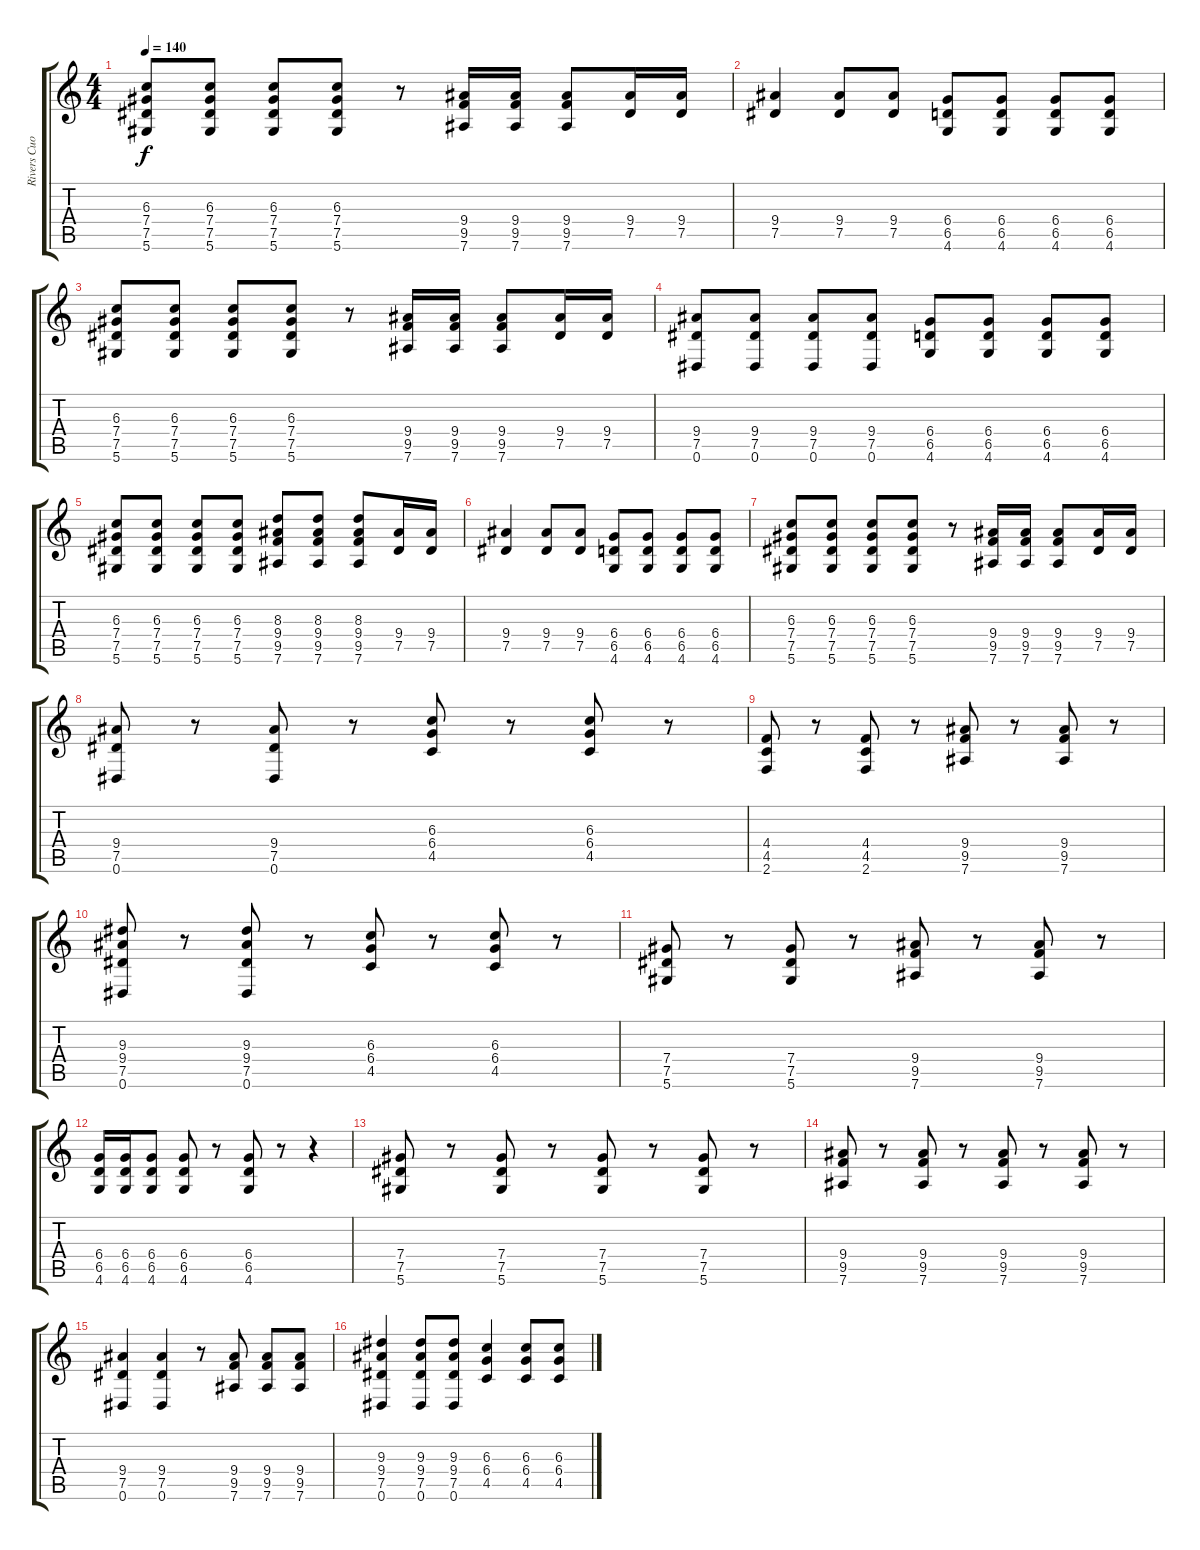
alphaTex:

\track ("Rivers Cuomo" "Rivers Cuo") {instrument distortionguitar}
\staff {score tabs}
\tuning (Eb4 Bb3 Gb3 Db3 Ab2 Eb2) {hide}
\ts (4 4)
\tempo 140
\clef g2
\ks c
(6.3 7.4 7.5 5.6).8{dy f} (6.3 7.4 7.5 5.6).8 (6.3 7.4 7.5 5.6).8 (6.3 7.4 7.5 5.6).8 r.8 (9.4 9.5 7.6).16 (9.4 9.5 7.6).16 (9.4 9.5 7.6).8 (9.4 7.5).16 (9.4 7.5).16 |
(9.4 7.5).4 (9.4 7.5).8 (9.4 7.5).8 (6.4 6.5 4.6).8 (6.4 6.5 4.6).8 (6.4 6.5 4.6).8 (6.4 6.5 4.6).8 |
(6.3 7.4 7.5 5.6).8 (6.3 7.4 7.5 5.6).8 (6.3 7.4 7.5 5.6).8 (6.3 7.4 7.5 5.6).8 r.8 (9.4 9.5 7.6).16 (9.4 9.5 7.6).16 (9.4 9.5 7.6).8 (9.4 7.5).16 (9.4 7.5).16 |
(9.4 7.5 0.6).8 (9.4 7.5 0.6).8 (9.4 7.5 0.6).8 (9.4 7.5 0.6).8 (6.4 6.5 4.6).8 (6.4 6.5 4.6).8 (6.4 6.5 4.6).8 (6.4 6.5 4.6).8 |
(6.3 7.4 7.5 5.6).8 (6.3 7.4 7.5 5.6).8 (6.3 7.4 7.5 5.6).8 (6.3 7.4 7.5 5.6).8 (8.3 9.4 9.5 7.6).8 (8.3 9.4 9.5 7.6).8 (8.3 9.4 9.5 7.6).8 (9.4 7.5).16 (9.4 7.5).16 |
(9.4 7.5).4 (9.4 7.5).8 (9.4 7.5).8 (6.4 6.5 4.6).8 (6.4 6.5 4.6).8 (6.4 6.5 4.6).8 (6.4 6.5 4.6).8 |
(6.3 7.4 7.5 5.6).8 (6.3 7.4 7.5 5.6).8 (6.3 7.4 7.5 5.6).8 (6.3 7.4 7.5 5.6).8 r.8 (9.4 9.5 7.6).16 (9.4 9.5 7.6).16 (9.4 9.5 7.6).8 (9.4 7.5).16 (9.4 7.5).16 |
(9.4 7.5 0.6).8 r.8 (9.4 7.5 0.6).8 r.8 (6.3 6.4 4.5).8 r.8 (6.3 6.4 4.5).8 r.8 |
(4.4 4.5 2.6).8 r.8 (4.4 4.5 2.6).8 r.8 (9.4 9.5 7.6).8 r.8 (9.4 9.5 7.6).8 r.8 |
(9.3 9.4 7.5 0.6).8 r.8 (9.3 9.4 7.5 0.6).8 r.8 (6.3 6.4 4.5).8 r.8 (6.3 6.4 4.5).8 r.8 |
(7.4 7.5 5.6).8 r.8 (7.4 7.5 5.6).8 r.8 (9.4 9.5 7.6).8 r.8 (9.4 9.5 7.6).8 r.8 |
(6.4 6.5 4.6).16 (6.4 6.5 4.6).16 (6.4 6.5 4.6).8 (6.4 6.5 4.6).8 r.8 (6.4 6.5 4.6).8 r.8 r.4 |
(7.4 7.5 5.6).8 r.8 (7.4 7.5 5.6).8 r.8 (7.4 7.5 5.6).8 r.8 (7.4 7.5 5.6).8 r.8 |
(9.4 9.5 7.6).8 r.8 (9.4 9.5 7.6).8 r.8 (9.4 9.5 7.6).8 r.8 (9.4 9.5 7.6).8 r.8 |
(9.4 7.5 0.6).4 (9.4 7.5 0.6).4 r.8 (9.4 9.5 7.6).8 (9.4 9.5 7.6).8 (9.4 9.5 7.6).8 |
(9.3 9.4 7.5 0.6).4 (9.3 9.4 7.5 0.6).8 (9.3 9.4 7.5 0.6).8 (6.3 6.4 4.5).4 (6.3 6.4 4.5).8 (6.3 6.4 4.5).8
